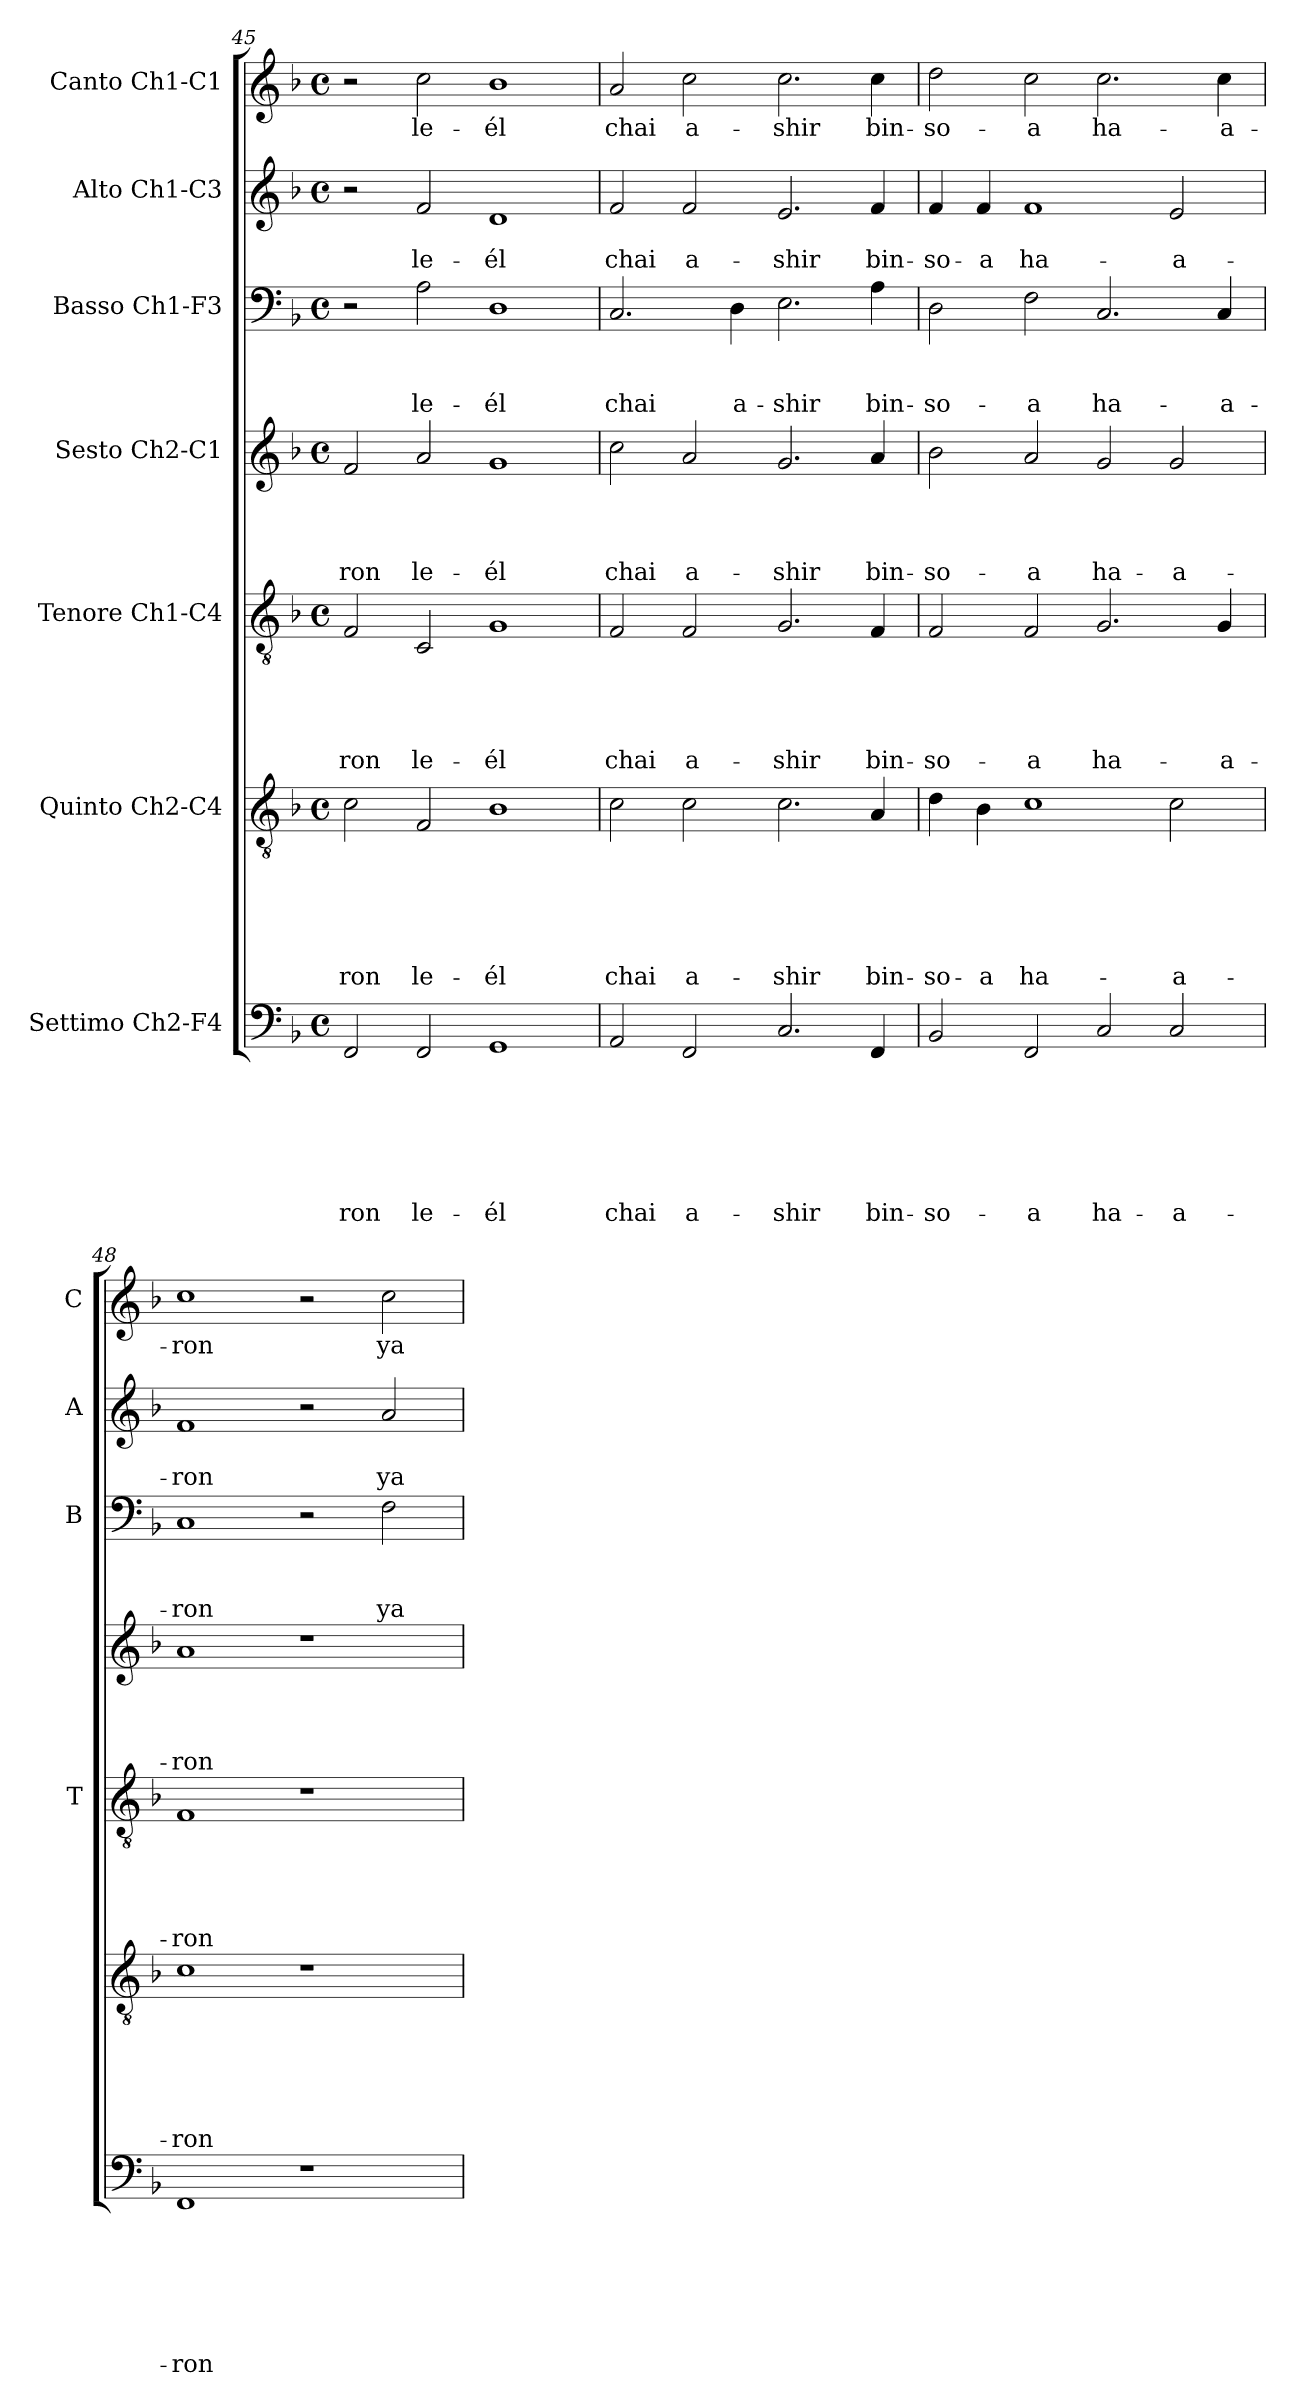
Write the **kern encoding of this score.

**kern	**text	**text	**text	**text	**text	**text	**text	**kern	**text	**text	**text	**text	**text	**text	**kern	**text	**text	**text	**text	**text	**kern	**text	**text	**text	**text	**kern	**text	**text	**text	**kern	**text	**text	**kern	**text
*part7	*part7	*part7	*part7	*part7	*part7	*part7	*part7	*part6	*part6	*part6	*part6	*part6	*part6	*part6	*part5	*part5	*part5	*part5	*part5	*part5	*part4	*part4	*part4	*part4	*part4	*part3	*part3	*part3	*part3	*part2	*part2	*part2	*part1	*part1
*staff7	*staff7	*staff7	*staff7	*staff7	*staff7	*staff7	*staff7	*staff6	*staff6	*staff6	*staff6	*staff6	*staff6	*staff6	*staff5	*staff5	*staff5	*staff5	*staff5	*staff5	*staff4	*staff4	*staff4	*staff4	*staff4	*staff3	*staff3	*staff3	*staff3	*staff2	*staff2	*staff2	*staff1	*staff1
*I"Settimo Ch2-F4	*	*	*	*	*	*	*	*I"Quinto Ch2-C4	*	*	*	*	*	*	*I"Tenore Ch1-C4	*	*	*	*	*	*I"Sesto Ch2-C1	*	*	*	*	*I"Basso Ch1-F3	*	*	*	*I"Alto Ch1-C3	*	*	*I"Canto Ch1-C1	*
*	*	*	*	*	*	*	*	*	*	*	*	*	*	*	*I'T	*	*	*	*	*	*	*	*	*	*	*I'B	*	*	*	*I'A	*	*	*I'C	*
*clefF4	*	*	*	*	*	*	*	*clefGv2	*	*	*	*	*	*	*clefGv2	*	*	*	*	*	*clefG2	*	*	*	*	*clefF4	*	*	*	*clefG2	*	*	*clefG2	*
*k[b-]	*	*	*	*	*	*	*	*k[b-]	*	*	*	*	*	*	*k[b-]	*	*	*	*	*	*k[b-]	*	*	*	*	*k[b-]	*	*	*	*k[b-]	*	*	*k[b-]	*
*F:	*	*	*	*	*	*	*	*F:	*	*	*	*	*	*	*F:	*	*	*	*	*	*F:	*	*	*	*	*F:	*	*	*	*F:	*	*	*F:	*
*M4/4	*	*	*	*	*	*	*	*M4/4	*	*	*	*	*	*	*M4/4	*	*	*	*	*	*M4/4	*	*	*	*	*M4/4	*	*	*	*M4/4	*	*	*M4/4	*
*met(c)	*	*	*	*	*	*	*	*met(c)	*	*	*	*	*	*	*met(c)	*	*	*	*	*	*met(c)	*	*	*	*	*met(c)	*	*	*	*met(c)	*	*	*met(c)	*
=45	=45	=45	=45	=45	=45	=45	=45	=45	=45	=45	=45	=45	=45	=45	=45	=45	=45	=45	=45	=45	=45	=45	=45	=45	=45	=45	=45	=45	=45	=45	=45	=45	=45	=45
!	!	!	!	!	!	!	!LO:LY:b	!	!	!	!	!	!	!LO:LY:b	!	!	!	!	!	!LO:LY:b	!	!	!	!	!LO:LY:b	!	!	!	!	!	!	!	!	!
2FF/	.	.	.	.	.	.	-ron	2c\	.	.	.	.	.	-ron	2F/	.	.	.	.	-ron	2f/	.	.	.	-ron	2r	.	.	.	2r	.	.	2r	.
!	!	!	!	!	!	!	!LO:LY:b	!	!	!	!	!	!	!LO:LY:b	!	!	!	!	!	!LO:LY:b	!	!	!	!	!LO:LY:b	!	!	!	!LO:LY:b	!	!	!LO:LY:b	!	!LO:LY:b
2FF/	.	.	.	.	.	.	le-	2F/	.	.	.	.	.	le-	2C/	.	.	.	.	le-	2a/	.	.	.	le-	2A\	.	.	le-	2f/	.	le-	2cc\	le-
!	!	!	!	!	!	!	!LO:LY:b	!	!	!	!	!	!	!LO:LY:b	!	!	!	!	!	!LO:LY:b	!	!	!	!	!LO:LY:b	!	!	!	!LO:LY:b	!	!	!LO:LY:b	!	!LO:LY:b
1GG	.	.	.	.	.	.	-él	1B-	.	.	.	.	.	-él	1G	.	.	.	.	-él	1g	.	.	.	-él	1D	.	.	-él	1d	.	-él	1b-	-él
=46	=46	=46	=46	=46	=46	=46	=46	=46	=46	=46	=46	=46	=46	=46	=46	=46	=46	=46	=46	=46	=46	=46	=46	=46	=46	=46	=46	=46	=46	=46	=46	=46	=46	=46
!	!	!	!	!	!	!	!LO:LY:b	!	!	!	!	!	!	!LO:LY:b	!	!	!	!	!	!LO:LY:b	!	!	!	!	!LO:LY:b	!	!	!	!LO:LY:b	!	!	!LO:LY:b	!	!LO:LY:b
2AA/	.	.	.	.	.	.	chai	2c\	.	.	.	.	.	chai	2F/	.	.	.	.	chai	2cc\	.	.	.	chai	2.C/	.	.	chai	2f/	.	chai	2a/	chai
!	!	!	!	!	!	!	!LO:LY:b	!	!	!	!	!	!	!LO:LY:b	!	!	!	!	!	!LO:LY:b	!	!	!	!	!LO:LY:b	!	!	!	!	!	!	!LO:LY:b	!	!LO:LY:b
2FF/	.	.	.	.	.	.	a-	2c\	.	.	.	.	.	a-	2F/	.	.	.	.	a-	2a/	.	.	.	a-	.	.	.	.	2f/	.	a-	2cc\	a-
!	!	!	!	!	!	!	!	!	!	!	!	!	!	!	!	!	!	!	!	!	!	!	!	!	!	!	!	!	!LO:LY:b	!	!	!	!	!
.	.	.	.	.	.	.	.	.	.	.	.	.	.	.	.	.	.	.	.	.	.	.	.	.	.	4D\	.	.	a-	.	.	.	.	.
!	!	!	!	!	!	!	!LO:LY:b	!	!	!	!	!	!	!LO:LY:b	!	!	!	!	!	!LO:LY:b	!	!	!	!	!LO:LY:b	!	!	!	!LO:LY:b	!	!	!LO:LY:b	!	!LO:LY:b
2.C/	.	.	.	.	.	.	-shir	2.c\	.	.	.	.	.	-shir	2.G/	.	.	.	.	-shir	2.g/	.	.	.	-shir	2.E\	.	.	-shir	2.e/	.	-shir	2.cc\	-shir
!	!	!	!	!	!	!	!LO:LY:b	!	!	!	!	!	!	!LO:LY:b	!	!	!	!	!	!LO:LY:b	!	!	!	!	!LO:LY:b	!	!	!	!LO:LY:b	!	!	!LO:LY:b	!	!LO:LY:b
4FF/	.	.	.	.	.	.	bin-	4A/	.	.	.	.	.	bin-	4F/	.	.	.	.	bin-	4a/	.	.	.	bin-	4A\	.	.	bin-	4f/	.	bin-	4cc\	bin-
=47	=47	=47	=47	=47	=47	=47	=47	=47	=47	=47	=47	=47	=47	=47	=47	=47	=47	=47	=47	=47	=47	=47	=47	=47	=47	=47	=47	=47	=47	=47	=47	=47	=47	=47
!	!	!	!	!	!	!	!LO:LY:b	!	!	!	!	!	!	!LO:LY:b	!	!	!	!	!	!LO:LY:b	!	!	!	!	!LO:LY:b	!	!	!	!LO:LY:b	!	!	!LO:LY:b	!	!LO:LY:b
2BB-/	.	.	.	.	.	.	-so-	4d\	.	.	.	.	.	-so-	2F/	.	.	.	.	-so-	2b-\	.	.	.	-so-	2D\	.	.	-so-	4f/	.	-so-	2dd\	-so-
!	!	!	!	!	!	!	!	!	!	!	!	!	!	!LO:LY:b	!	!	!	!	!	!	!	!	!	!	!	!	!	!	!	!	!	!LO:LY:b	!	!
.	.	.	.	.	.	.	.	4B-\	.	.	.	.	.	-a	.	.	.	.	.	.	.	.	.	.	.	.	.	.	.	4f/	.	-a	.	.
!	!	!	!	!	!	!	!LO:LY:b	!	!	!	!	!	!	!LO:LY:b	!	!	!	!	!	!LO:LY:b	!	!	!	!	!LO:LY:b	!	!	!	!LO:LY:b	!	!	!LO:LY:b	!	!LO:LY:b
2FF/	.	.	.	.	.	.	-a	1c	.	.	.	.	.	ha-	2F/	.	.	.	.	-a	2a/	.	.	.	-a	2F\	.	.	-a	1f	.	ha-	2cc\	-a
!	!	!	!	!	!	!	!LO:LY:b	!	!	!	!	!	!	!	!	!	!	!	!	!LO:LY:b	!	!	!	!	!LO:LY:b	!	!	!	!LO:LY:b	!	!	!	!	!LO:LY:b
2C/	.	.	.	.	.	.	ha-	.	.	.	.	.	.	.	2.G/	.	.	.	.	ha-	2g/	.	.	.	ha-	2.C/	.	.	ha-	.	.	.	2.cc\	ha-
!	!	!	!	!	!	!	!LO:LY:b	!	!	!	!	!	!	!LO:LY:b	!	!	!	!	!	!	!	!	!	!	!LO:LY:b	!	!	!	!	!	!	!LO:LY:b	!	!
2C/	.	.	.	.	.	.	-a-	2c\	.	.	.	.	.	-a-	.	.	.	.	.	.	2g/	.	.	.	-a-	.	.	.	.	2e/	.	-a-	.	.
!	!	!	!	!	!	!	!	!	!	!	!	!	!	!	!	!	!	!	!	!LO:LY:b	!	!	!	!	!	!	!	!	!LO:LY:b	!	!	!	!	!LO:LY:b
.	.	.	.	.	.	.	.	.	.	.	.	.	.	.	4G/	.	.	.	.	-a-	.	.	.	.	.	4C/	.	.	-a-	.	.	.	4cc\	-a-
!!LO:LB:g=z
=48	=48	=48	=48	=48	=48	=48	=48	=48	=48	=48	=48	=48	=48	=48	=48	=48	=48	=48	=48	=48	=48	=48	=48	=48	=48	=48	=48	=48	=48	=48	=48	=48	=48	=48
!	!	!	!	!	!	!	!LO:LY:b	!	!	!	!	!	!	!LO:LY:b	!	!	!	!	!	!LO:LY:b	!	!	!	!	!LO:LY:b	!	!	!	!LO:LY:b	!	!	!LO:LY:b	!	!LO:LY:b
1FF	.	.	.	.	.	.	-ron	1c	.	.	.	.	.	-ron	1F	.	.	.	.	-ron	1a	.	.	.	-ron	1C	.	.	-ron	1f	.	-ron	1cc	-ron
1r	.	.	.	.	.	.	.	1r	.	.	.	.	.	.	1r	.	.	.	.	.	1r	.	.	.	.	2r	.	.	.	2r	.	.	2r	.
!	!	!	!	!	!	!	!	!	!	!	!	!	!	!	!	!	!	!	!	!	!	!	!	!	!	!	!	!	!LO:LY:b	!	!	!LO:LY:b	!	!LO:LY:b
.	.	.	.	.	.	.	.	.	.	.	.	.	.	.	.	.	.	.	.	.	.	.	.	.	.	2F\	.	.	ya-	2a/	.	ya-	2cc\	ya-
=	=	=	=	=	=	=	=	=	=	=	=	=	=	=	=	=	=	=	=	=	=	=	=	=	=	=	=	=	=	=	=	=	=	=
*-	*-	*-	*-	*-	*-	*-	*-	*-	*-	*-	*-	*-	*-	*-	*-	*-	*-	*-	*-	*-	*-	*-	*-	*-	*-	*-	*-	*-	*-	*-	*-	*-	*-	*-
